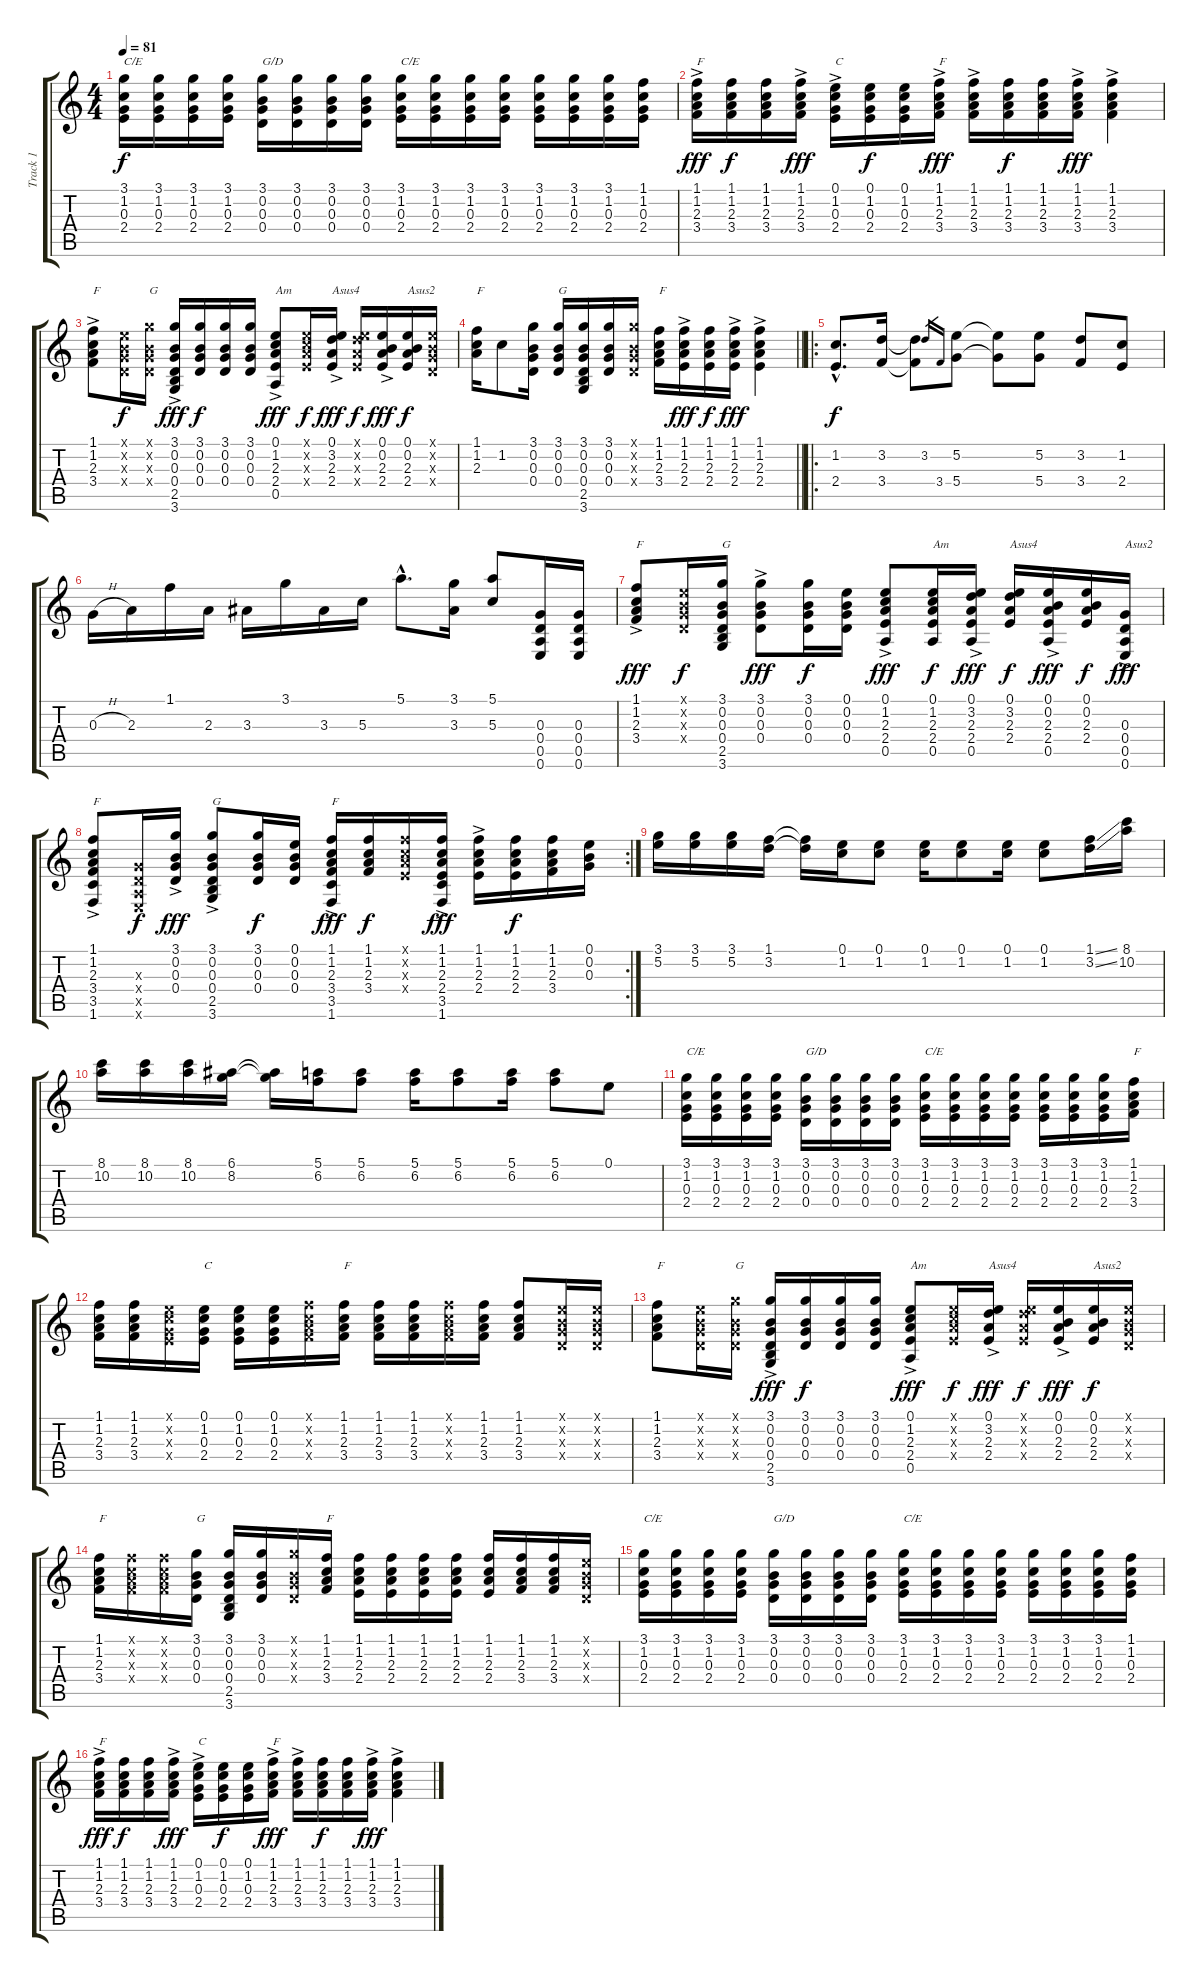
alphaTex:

\track ("Track 1" "Track 1") {instrument acousticguitarnylon}
\staff {score tabs}
\tuning (E4 B3 G3 D3 A2 E2) {hide}
\ts (4 4)
\tempo 81
\clef g2
\ks c
(3.1 1.2 0.3 2.4).16{txt "C/E" dy f} (3.1 1.2 0.3 2.4).16 (3.1 1.2 0.3 2.4).16 (3.1 1.2 0.3 2.4).16 (3.1 0.2 0.3 0.4).16{txt "G/D"} (3.1 0.2 0.3 0.4).16 (3.1 0.2 0.3 0.4).16 (3.1 0.2 0.3 0.4).16 (3.1 1.2 0.3 2.4).16{txt "C/E"} (3.1 1.2 0.3 2.4).16 (3.1 1.2 0.3 2.4).16 (3.1 1.2 0.3 2.4).16 (3.1 1.2 0.3 2.4).16 (3.1 1.2 0.3 2.4).16 (3.1 1.2 0.3 2.4).16 (1.1 1.2 0.3 2.4).16 |
(1.1{ac} 1.2 2.3 3.4).16{txt "F" dy fff} (1.1 1.2 2.3 3.4).16{dy f} (1.1 1.2 2.3 3.4).16 (1.1{ac} 1.2 2.3 3.4).16{dy fff} (0.1 1.2 0.3{ac} 2.4).16{txt "C"} (0.1 1.2 0.3 2.4).16{dy f} (0.1 1.2 0.3 2.4).16 (1.1{ac} 1.2 2.3 3.4).16{txt "F" dy fff} (1.1{ac} 1.2 2.3 3.4).16 (1.1 1.2 2.3 3.4).16{dy f} (1.1 1.2 2.3 3.4).16 (1.1{ac} 1.2 2.3 3.4).16{dy fff} (1.1 1.2 2.3{ac} 3.4).4 |
(1.1 1.2 2.3{ac} 3.4).8{txt "F"} (0.1{x} 0.2{x} 0.3{x} 0.4{x}).16{dy f} (3.1{x} 0.2{x} 0.3{x} 0.4{x}).16{txt "G"} (3.1{ac} 0.2 0.3 0.4 2.5 3.6).16{dy fff} (3.1 0.2 0.3 0.4).16{dy f} (3.1 0.2 0.3 0.4).16 (3.1 0.2 0.3 0.4).16 (0.1{ac} 1.2 2.3 2.4 0.5).8{txt "Am" dy fff} (0.1{x} 1.2{x} 2.3{x} 2.4{x}).16{dy f} (0.1{ac} 3.2 2.3 2.4).16{txt "Asus4" dy fff} (0.1{x} 3.2{x} 2.3{x} 2.4{x}).16{dy f} (0.1{ac} 0.2 2.3 2.4).16{dy fff} (0.1 0.2 2.3 2.4).16{txt "Asus2" dy f} (0.1{x} 0.2{x} 0.3{x} 0.4{x}).16 |
\barLineRight lightlight
(1.1 1.2 2.3).16{txt "F"} 1.2.8 (3.1 0.2 0.3 0.4).16 (3.1 0.2 0.3 0.4).16{txt "G"} (3.1 0.2 0.3 0.4 2.5 3.6).16 (3.1 0.2 0.3 0.4).16 (3.1{x} 0.2{x} 0.3{x} 0.4{x}).16 (1.1 1.2 2.3 3.4).16{txt "F"} (1.1{ac} 1.2 2.3 2.4).16{dy fff} (1.1 1.2 2.3 2.4).16{dy f} (1.1 1.2{ac} 2.3 2.4).16{dy fff} (1.1 1.2{ac} 2.3 2.4).4 |
\ro
(1.2{hac} 2.4{hac}).8{d dy f} (3.2 3.4).16 (3.2{t} 3.4{t}).8 3.2.16{gr} 3.4.16{gr} (5.2 5.4).8 (5.2{t} 5.4{t}).8 (5.2 5.4).8 (3.2 3.4).8 (1.2 2.4).8 |
0.3{h}.16 2.3.16 1.1.16 2.3.16 3.3.16 3.1.16 3.3.16 5.3.16 5.1{hac}.8{d} (3.1 3.3).16 (5.1 5.3).8 (0.3 0.4 0.5 0.6).16 (0.3 0.4 0.5 0.6).16 |
(1.1 1.2 2.3{ac} 3.4).8{txt "F" dy fff} (0.1{x} 0.2{x} 0.3{x} 0.4{x}).16{dy f} (3.1 0.2 0.3 0.4 2.5 3.6).16{txt "G"} (3.1{ac} 0.2 0.3 0.4).8{dy fff} (3.1 0.2 0.3 0.4).16{dy f} (0.1 0.2 0.3 0.4).16 (0.1{ac} 1.2 2.3 2.4 0.5).8{dy fff} (0.1 1.2 2.3 2.4 0.5).16{txt "Am" dy f} (0.1{ac} 3.2 2.3 2.4 0.5).16{dy fff} (0.1 3.2 2.3 2.4).16{txt "Asus4" dy f} (0.1{ac} 0.2 2.3 2.4 0.5).16{dy fff} (0.1 0.2 2.3 2.4).16{dy f} (0.3{ac} 0.4 0.5 0.6).16{txt "Asus2" dy fff} |
\rc 2
(1.1{ac} 1.2 2.3 3.4 3.5 1.6).8{txt "F"} (0.3{x} 0.4{x} 0.5{x} 0.6{x}).16{dy f} (3.1{ac} 0.2 0.3 0.4).16{dy fff} (3.1 0.2 0.3 0.4 2.5 3.6{ac}).8{txt "G"} (3.1 0.2 0.3 0.4).16{dy f} (0.1 0.2 0.3 0.4).16 (1.1{ac} 1.2 2.3 3.4 3.5 1.6).16{txt "F" dy fff} (1.1 1.2 2.3 3.4).16{dy f} (1.1{x} 1.2{x} 2.3{x} 2.4{x}).16 (1.1 1.2 2.3 2.4 3.5{ac} 1.6).16{dy fff} (1.1 1.2{ac} 2.3 2.4).16 (1.1 1.2 2.3 2.4).16{dy f} (1.1 1.2 2.3 3.4).16 (0.1 0.2 0.3).16 |
(3.1 5.2).16 (3.1 5.2).16 (3.1 5.2).16 (1.1 3.2).16 (1.1{t} 3.2{t}).16 (0.1 1.2).16 (0.1 1.2).8 (0.1 1.2).16 (0.1 1.2).8 (0.1 1.2).16 (0.1 1.2).8 (1.1{ss} 3.2{ss}).16 (8.1 10.2).16 |
(8.1 10.2).16 (8.1 10.2).16 (8.1 10.2).16 (6.1 8.2).16 (6.1{t} 8.2{t}).16 (5.1 6.2).16 (5.1 6.2).8 (5.1 6.2).16 (5.1 6.2).8 (5.1 6.2).16 (5.1 6.2).8 0.1.8 |
(3.1 1.2 0.3 2.4).16{txt "C/E"} (3.1 1.2 0.3 2.4).16 (3.1 1.2 0.3 2.4).16 (3.1 1.2 0.3 2.4).16 (3.1 0.2 0.3 0.4).16{txt "G/D"} (3.1 0.2 0.3 0.4).16 (3.1 0.2 0.3 0.4).16 (3.1 0.2 0.3 0.4).16 (3.1 1.2 0.3 2.4).16{txt "C/E"} (3.1 1.2 0.3 2.4).16 (3.1 1.2 0.3 2.4).16 (3.1 1.2 0.3 2.4).16 (3.1 1.2 0.3 2.4).16 (3.1 1.2 0.3 2.4).16 (3.1 1.2 0.3 2.4).16 (1.1 1.2 2.3 3.4).16{txt "F"} |
(1.1 1.2 2.3 3.4).16 (1.1 1.2 2.3 3.4).16 (0.1{x} 1.2{x} 0.3{x} 2.4{x}).16 (0.1 1.2 0.3 2.4).16{txt "C"} (0.1 1.2 0.3 2.4).16 (0.1 1.2 0.3 2.4).16 (1.1{x} 1.2{x} 2.3{x} 3.4{x}).16 (1.1 1.2 2.3 3.4).16{txt "F"} (1.1 1.2 2.3 3.4).16 (1.1 1.2 2.3 3.4).16 (1.1{x} 1.2{x} 2.3{x} 3.4{x}).16 (1.1 1.2 2.3 3.4).16 (1.1 1.2 2.3 3.4).8 (0.1{x} 0.2{x} 0.3{x} 0.4{x}).16 (0.1{x} 0.2{x} 0.3{x} 0.4{x}).16 |
(1.1 1.2 2.3 3.4).8{txt "F"} (0.1{x} 0.2{x} 0.3{x} 0.4{x}).16 (3.1{x} 0.2{x} 0.3{x} 0.4{x}).16{txt "G"} (3.1{ac} 0.2 0.3 0.4 2.5 3.6).16{dy fff} (3.1 0.2 0.3 0.4).16{dy f} (3.1 0.2 0.3 0.4).16 (3.1 0.2 0.3 0.4).16 (0.1{ac} 1.2 2.3 2.4 0.5).8{txt "Am" dy fff} (0.1{x} 1.2{x} 2.3{x} 2.4{x}).16{dy f} (0.1{ac} 3.2 2.3 2.4).16{txt "Asus4" dy fff} (0.1{x} 3.2{x} 2.3{x} 2.4{x}).16{dy f} (0.1{ac} 0.2 2.3 2.4).16{dy fff} (0.1 0.2 2.3 2.4).16{txt "Asus2" dy f} (0.1{x} 0.2{x} 0.3{x} 0.4{x}).16 |
(1.1 1.2 2.3 3.4).16{txt "F"} (1.1{x} 1.2{x} 2.3{x} 3.4{x}).16 (1.1{x} 1.2{x} 2.3{x} 3.4{x}).16 (3.1 0.2 0.3 0.4).16{txt "G"} (3.1 0.2 0.3 0.4 2.5 3.6).16 (3.1 0.2 0.3 0.4).16 (3.1{x} 0.2{x} 0.3{x} 0.4{x}).16 (1.1 1.2 2.3 3.4).16{txt "F"} (1.1 1.2 2.3 2.4).16 (1.1 1.2 2.3 2.4).16 (1.1 1.2 2.3 2.4).16 (1.1 1.2 2.3 2.4).16 (1.1 1.2 2.3 2.4).16 (1.1 1.2 2.3 3.4).16 (1.1 1.2 2.3 3.4).16 (0.1{x} 0.2{x} 0.3{x} 0.4{x}).16 |
(3.1 1.2 0.3 2.4).16{txt "C/E"} (3.1 1.2 0.3 2.4).16 (3.1 1.2 0.3 2.4).16 (3.1 1.2 0.3 2.4).16 (3.1 0.2 0.3 0.4).16{txt "G/D"} (3.1 0.2 0.3 0.4).16 (3.1 0.2 0.3 0.4).16 (3.1 0.2 0.3 0.4).16 (3.1 1.2 0.3 2.4).16{txt "C/E"} (3.1 1.2 0.3 2.4).16 (3.1 1.2 0.3 2.4).16 (3.1 1.2 0.3 2.4).16 (3.1 1.2 0.3 2.4).16 (3.1 1.2 0.3 2.4).16 (3.1 1.2 0.3 2.4).16 (1.1 1.2 0.3 2.4).16 |
(1.1{ac} 1.2 2.3 3.4).16{txt "F" dy fff} (1.1 1.2 2.3 3.4).16{dy f} (1.1 1.2 2.3 3.4).16 (1.1{ac} 1.2 2.3 3.4).16{dy fff} (0.1 1.2 0.3{ac} 2.4).16{txt "C"} (0.1 1.2 0.3 2.4).16{dy f} (0.1 1.2 0.3 2.4).16 (1.1{ac} 1.2 2.3 3.4).16{txt "F" dy fff} (1.1{ac} 1.2 2.3 3.4).16 (1.1 1.2 2.3 3.4).16{dy f} (1.1 1.2 2.3 3.4).16 (1.1{ac} 1.2 2.3 3.4).16{dy fff} (1.1 1.2 2.3{ac} 3.4).4
